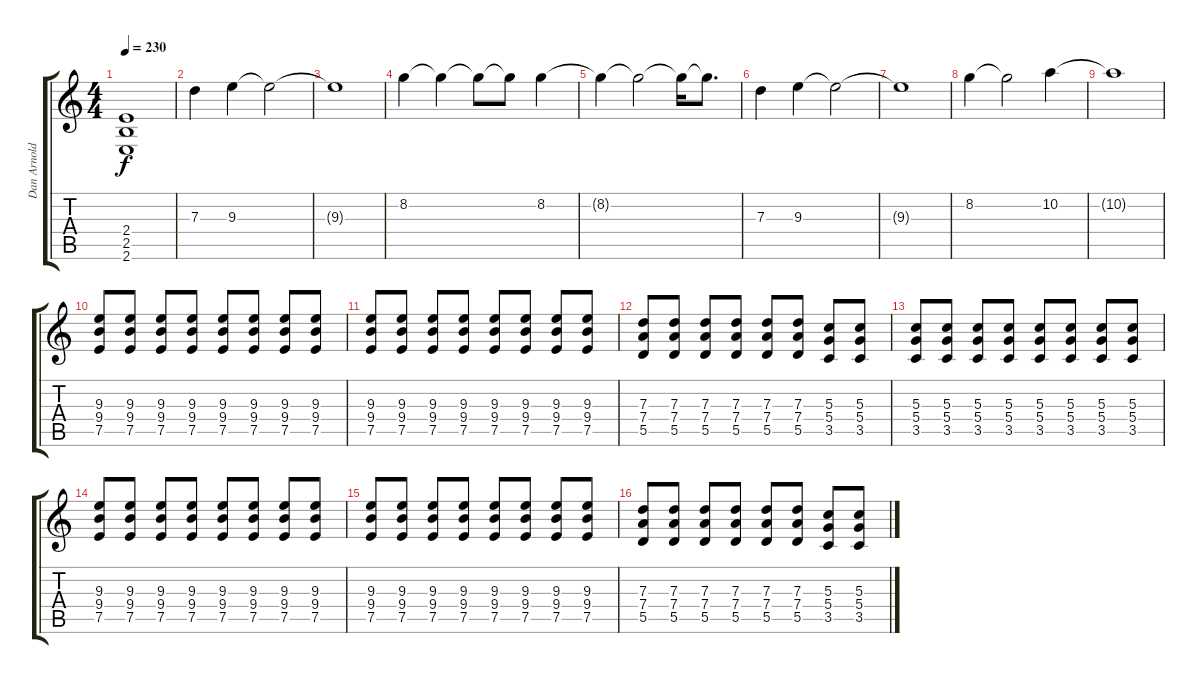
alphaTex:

\track ("Dan Arnold" "Dan Arnold") {instrument overdrivenguitar}
\staff {score tabs}
\tuning (E4 B3 G3 D3 A2 D2) {hide}
\ts (4 4)
\tempo 230
\clef g2
\ks c
(2.4{t} 2.5{t} 2.6{t}).1{dy f} |
7.3.4 9.3.4 9.3{t}.2 |
9.3{t}.1 |
8.2.4 8.2{t}.4 8.2{t}.8 8.2{t}.8 8.2.4 |
8.2{t}.4 8.2{t}.2 8.2{t}.16 8.2{t}.8{d} |
7.3.4 9.3.4 9.3{t}.2 |
9.3{t}.1 |
8.2.4 8.2{t}.2 10.2.4 |
10.2{t}.1 |
(9.3 9.4 7.5).8 (9.3 9.4 7.5).8 (9.3 9.4 7.5).8 (9.3 9.4 7.5).8 (9.3 9.4 7.5).8 (9.3 9.4 7.5).8 (9.3 9.4 7.5).8 (9.3 9.4 7.5).8 |
(9.3 9.4 7.5).8 (9.3 9.4 7.5).8 (9.3 9.4 7.5).8 (9.3 9.4 7.5).8 (9.3 9.4 7.5).8 (9.3 9.4 7.5).8 (9.3 9.4 7.5).8 (9.3 9.4 7.5).8 |
(7.3 7.4 5.5).8 (7.3 7.4 5.5).8 (7.3 7.4 5.5).8 (7.3 7.4 5.5).8 (7.3 7.4 5.5).8 (7.3 7.4 5.5).8 (5.3 5.4 3.5).8 (5.3 5.4 3.5).8 |
(5.3 5.4 3.5).8 (5.3 5.4 3.5).8 (5.3 5.4 3.5).8 (5.3 5.4 3.5).8 (5.3 5.4 3.5).8 (5.3 5.4 3.5).8 (5.3 5.4 3.5).8 (5.3 5.4 3.5).8 |
(9.3 9.4 7.5).8 (9.3 9.4 7.5).8 (9.3 9.4 7.5).8 (9.3 9.4 7.5).8 (9.3 9.4 7.5).8 (9.3 9.4 7.5).8 (9.3 9.4 7.5).8 (9.3 9.4 7.5).8 |
(9.3 9.4 7.5).8 (9.3 9.4 7.5).8 (9.3 9.4 7.5).8 (9.3 9.4 7.5).8 (9.3 9.4 7.5).8 (9.3 9.4 7.5).8 (9.3 9.4 7.5).8 (9.3 9.4 7.5).8 |
(7.3 7.4 5.5).8 (7.3 7.4 5.5).8 (7.3 7.4 5.5).8 (7.3 7.4 5.5).8 (7.3 7.4 5.5).8 (7.3 7.4 5.5).8 (5.3 5.4 3.5).8 (5.3 5.4 3.5).8
